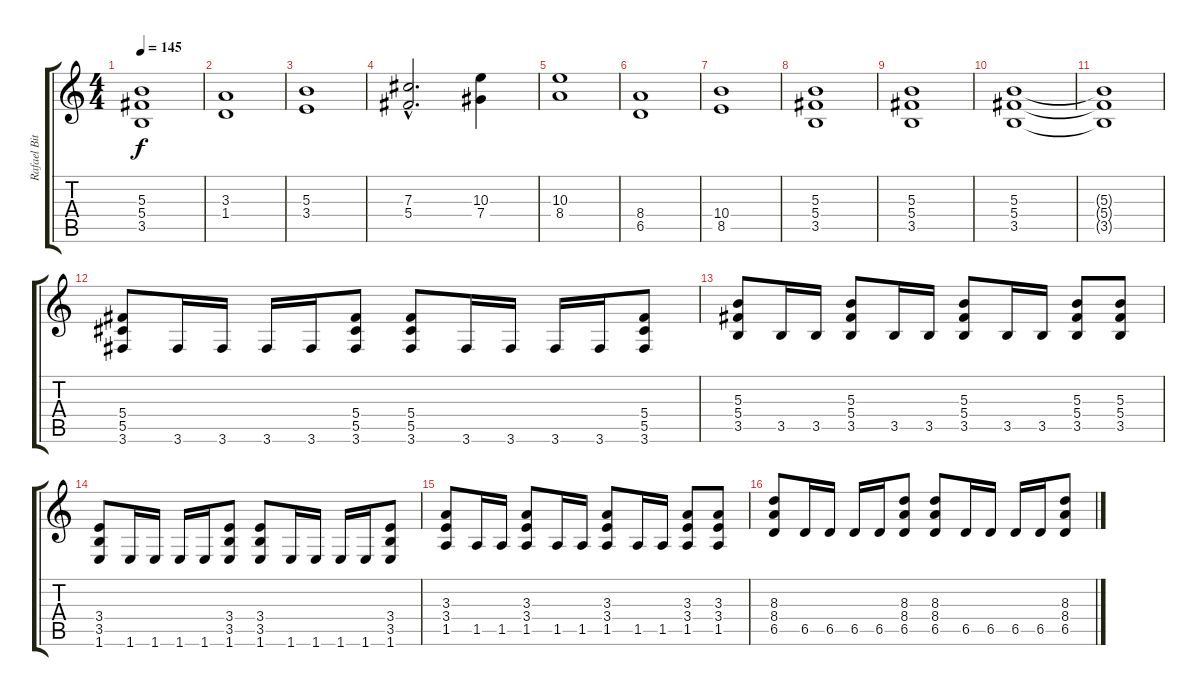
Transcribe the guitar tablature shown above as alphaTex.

\track ("Rafael Bittencourt" "Rafael Bit") {instrument distortionguitar}
\staff {score tabs}
\tuning (Eb4 Bb3 Gb3 Db3 Ab2 Eb2) {hide}
\ts (4 4)
\tempo 145
\clef g2
\ks c
(5.3 5.4 3.5).1{dy f} |
(3.3 1.4).1 |
(5.3 3.4).1 |
(7.3{hac} 5.4{hac}).2{d} (10.3 7.4).4 |
(10.3 8.4).1 |
(8.4 6.5).1 |
(10.4 8.5).1 |
(5.3 5.4 3.5).1 |
(5.3 5.4 3.5).1 |
(5.3 5.4 3.5).1 |
(5.3{t} 5.4{t} 3.5{t}).1 |
(5.4 5.5 3.6).8{volume 12} 3.6.16 3.6.16 3.6.16 3.6.16 (5.4 5.5 3.6).8 (5.4 5.5 3.6).8 3.6.16 3.6.16 3.6.16 3.6.16 (5.4 5.5 3.6).8 |
(5.3 5.4 3.5).8 3.5.16 3.5.16 (5.3 5.4 3.5).8 3.5.16 3.5.16 (5.3 5.4 3.5).8 3.5.16 3.5.16 (5.3 5.4 3.5).8 (5.3 5.4 3.5).8 |
(3.4 3.5 1.6).8 1.6.16 1.6.16 1.6.16 1.6.16 (3.4 3.5 1.6).8 (3.4 3.5 1.6).8 1.6.16 1.6.16 1.6.16 1.6.16 (3.4 3.5 1.6).8 |
(3.3 3.4 1.5).8 1.5.16 1.5.16 (3.3 3.4 1.5).8 1.5.16 1.5.16 (3.3 3.4 1.5).8 1.5.16 1.5.16 (3.3 3.4 1.5).8 (3.3 3.4 1.5).8 |
(8.3 8.4 6.5).8 6.5.16 6.5.16 6.5.16 6.5.16 (8.3 8.4 6.5).8 (8.3 8.4 6.5).8 6.5.16 6.5.16 6.5.16 6.5.16 (8.3 8.4 6.5).8
